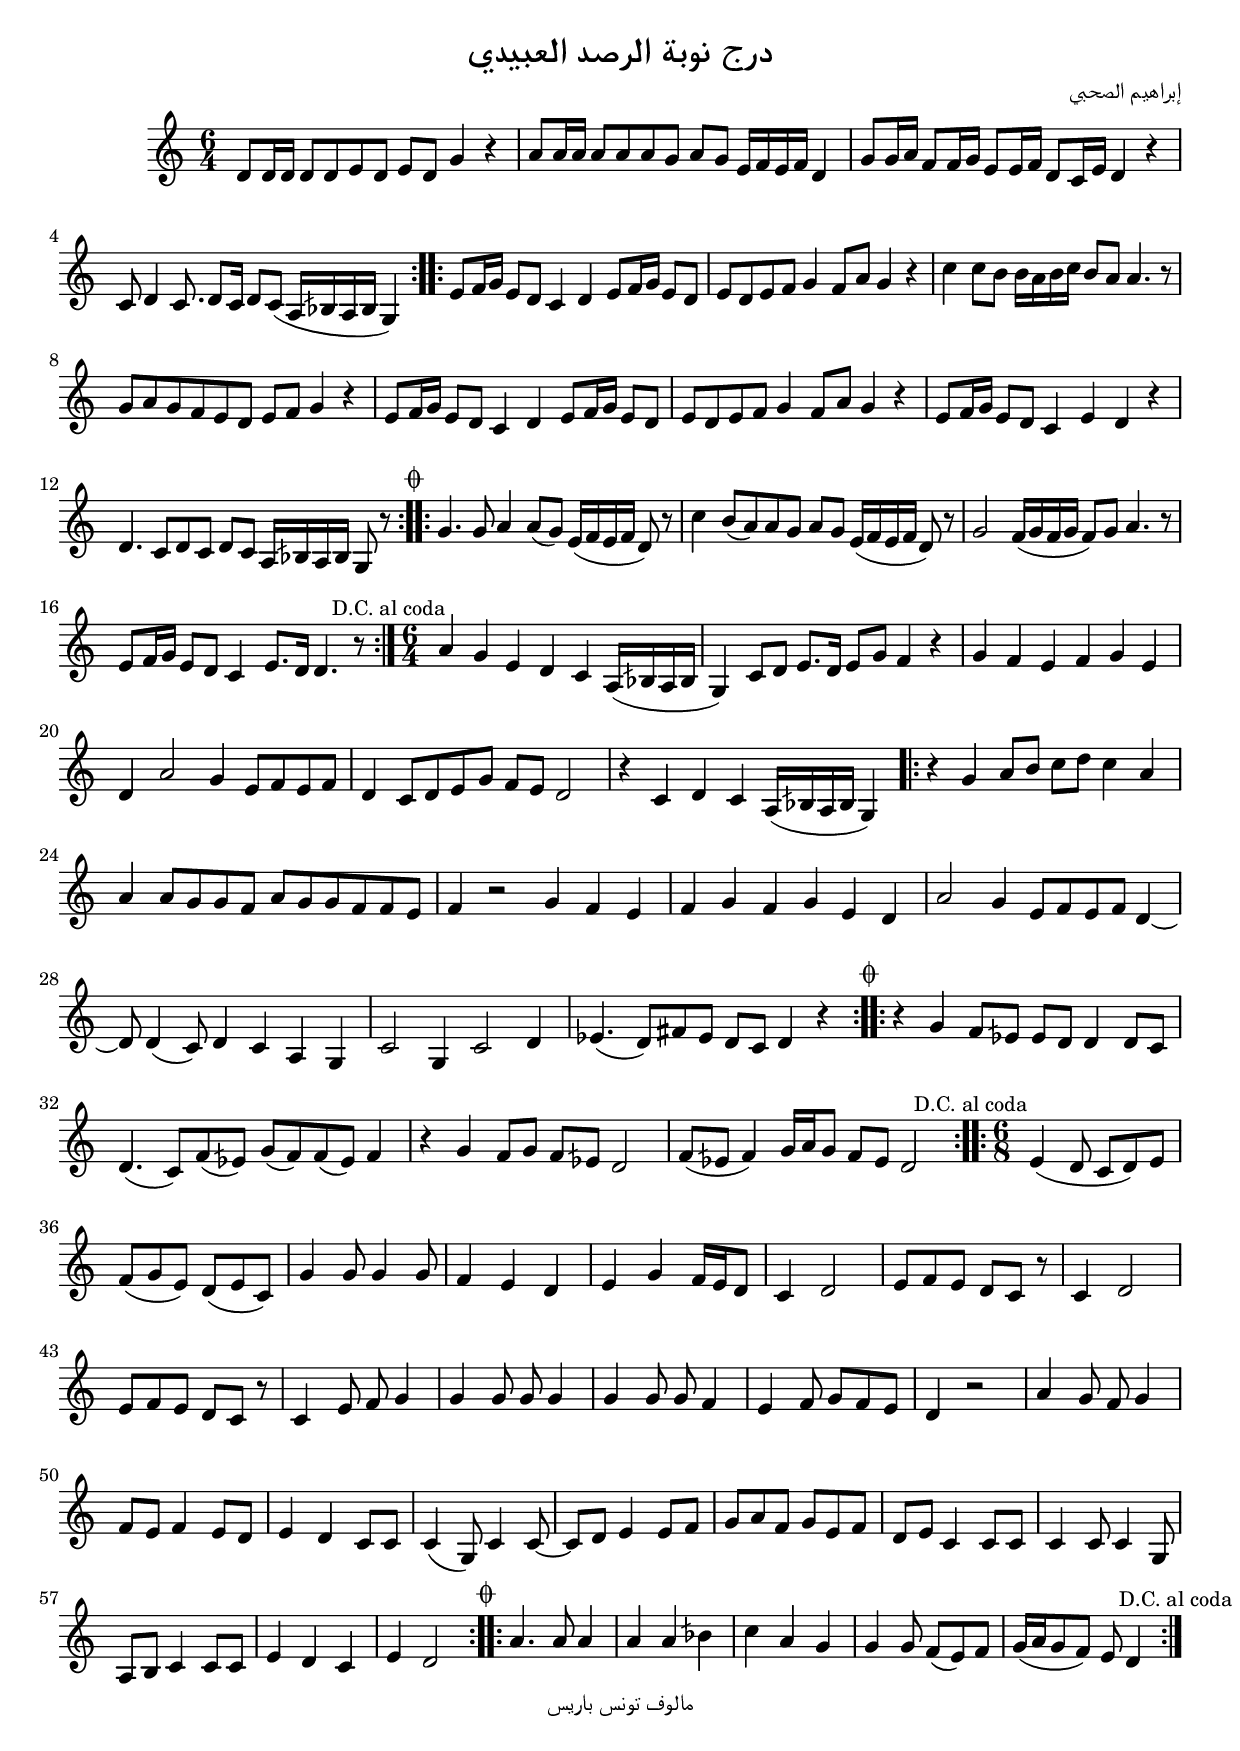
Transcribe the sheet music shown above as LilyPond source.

\language "italiano"
\include "arabic.ly"
\header {
  title = "درج نوبة الرصد العبيدي"
  composer = "إبراهيم الصحبي"
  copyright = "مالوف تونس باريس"
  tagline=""
}
Coda = {
  \once \override Score.RehearsalMark #'break-visibility = #'#(#f #t #t)
  \mark \markup { \small \musicglyph #"scripts.coda" }
}
DCcoda = {
  \once \override Score.RehearsalMark #'break-visibility = #'#(#t #t #f)
  \mark \markup { \small "D.C. al coda" }
}
draj = \relative do' {
  \time 6/4
  \repeat volta 2
  {
    re8 re16 re re8 re mi re mi re sol4 r |
    la8 la16 la la8 la la sol8 la sol8 mi16 fa mi fa re4 |
    sol8 sol16 la fa8 fa16 sol mi8 mi16 fa re8 do16 mi re4 r |
    do8 re4 do8. re8 do16 re8 do8 (la16 sisb la sisb sol4) |
  }
  \repeat volta 5
  {
    mi'8 fa16 sol mi8 re do4 re mi8 fa16 sol mi8 re |
    mi re mi fa sol4 fa8 la sol4 r |
    do do8 si si16 la si do si8 la la4. r8 |
    sol la sol fa mi re mi fa sol4 r |
    mi8 fa16 sol mi8 re do4 re4 mi8 fa16 sol16 mi8 re |
    mi re mi fa sol4 fa8 la sol4 r |
    mi8 fa16 sol mi8 re do4 mi re r |
    re4. do8 re do re do la16 sisb la sisb sol8 r |
    \Coda
  }
  \repeat volta 3
  {
    sol'4. sol8 la4 la8 (sol) mi16 (fa mi fa re8) r8 |
    do'4 si8 (la) la sol la sol mi16 (fa mi fa re8) r |
    sol2 fa16 (sol fa sol fa8) sol la4. r8 |
    mi8 fa16 sol mi8 re do4 mi8. re16 re4. r8 |
  }
  \DCcoda
}
khafif = \relative do'' {
  \time 6/4
  la4 sol mi re do la16 (sisb la sisb |
  sol4) do8 re mi8. re16 mi8 sol fa4 r |
  sol4 fa mi fa sol mi |
  re la'2 sol4 mi8 fa mi fa |
  re4 do8 re mi sol fa mi re2 |
  r4 do re do la16 (sisb la sisb sol4) |
  \repeat volta 5
  {
    r sol' la8 si do re do4 la |
    la la8 sol sol fa la sol sol fa fa mi |
    fa4 r2 sol4 fa mi |
    fa sol fa sol mi re |
    la'2 sol4 mi8 fa mi fa re4~ |
    re8 re4 (do8) re4 do la sol |
    do2 sol4 do2 re4 |
    mib4. (re8) fad mib re do re4 r4 |
    \Coda
  }
  \repeat volta 2
  {
    r sol fa8 misb misb re re4 re8 do |
    re4. (do8) fa (misb) sol (fa) fa (misb) fa4 |
    r4 sol4 fa8 sol fa misb re2 |
    fa8 (misb fa4) sol16 la sol8 fa misb re2 |
  }
  \DCcoda
}
khatem = \relative do' {
  \time 6/8
  \repeat volta 4 {
    mi4 (re8 do re) mi |
    fa (sol mi) re (mi do) |
    sol'4 sol8 sol4 sol8 |
    fa4 mi re |
    mi sol fa16 mi re8 |
    do4 re2 |
    mi8 fa mi re do r |
    do4 re2 |
    mi8 fa mi re do r |
    do4 mi8 fa sol4 |
    sol4 sol8 sol sol4 |
    sol sol8 sol fa4 |
    mi4 fa8 sol fa mi |
    re4 r2 |
    la'4 sol8 fa sol4 |
    fa8 mi fa4 mi8 re |
    mi4 re do8 do |
    do4 (sol8) do4 do8~ |
    do re mi4 mi8 fa |
    sol la fa sol mi fa |
    re mi do4 do8 do |
    do4 do8 do4 sol8 |
    la si do4 do8 do |
    mi4 re do |
    mi re2 |
    \Coda
  }
  \repeat volta 2
  {
    la'4. la8 la4 |
    la la sisb |
    do la sol |
    sol sol8 fa (mi) fa |
    sol16 (la sol8 fa) mi8 re4 |
  }
  \DCcoda
}
nouba = 
{
  \draj
  \khafif
  \khatem
}
\book
{
  \score
  {
    \new Staff \with {midiInstrument = #"violin"} \nouba
    \layout { }
  }
  \score
  {
    \new StaffGroup
    <<
      \new Staff \new DrumStaff \drummode
      {
        \time 6/4
        \repeat unfold 4 {bd4 bd sn sn sn sn8 sn}
      }
      \new Staff \with {midiInstrument = #"violin"} \nouba
    >>
    \midi {
    \tempo 4 = 80
    }
  }
}